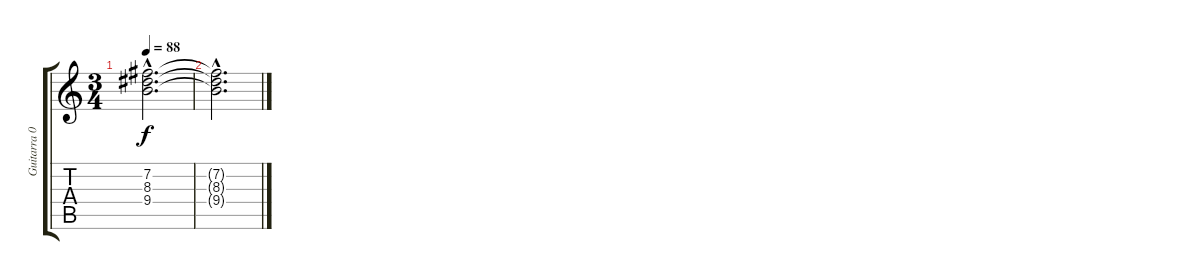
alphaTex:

\track ("Guitarra 02 " "Guitarra 0") {instrument acousticguitarnylon}
\staff {score tabs}
\tuning (E4 B3 G3 D3 A2 E2) {hide}
\ts (3 4)
\tempo 88
\clef g2
\ks c
(7.2{hac t} 8.3{hac t} 9.4{hac t}).2{d dy f} |
(7.2{hac t} 8.3{hac t} 9.4{hac t}).2{d}
